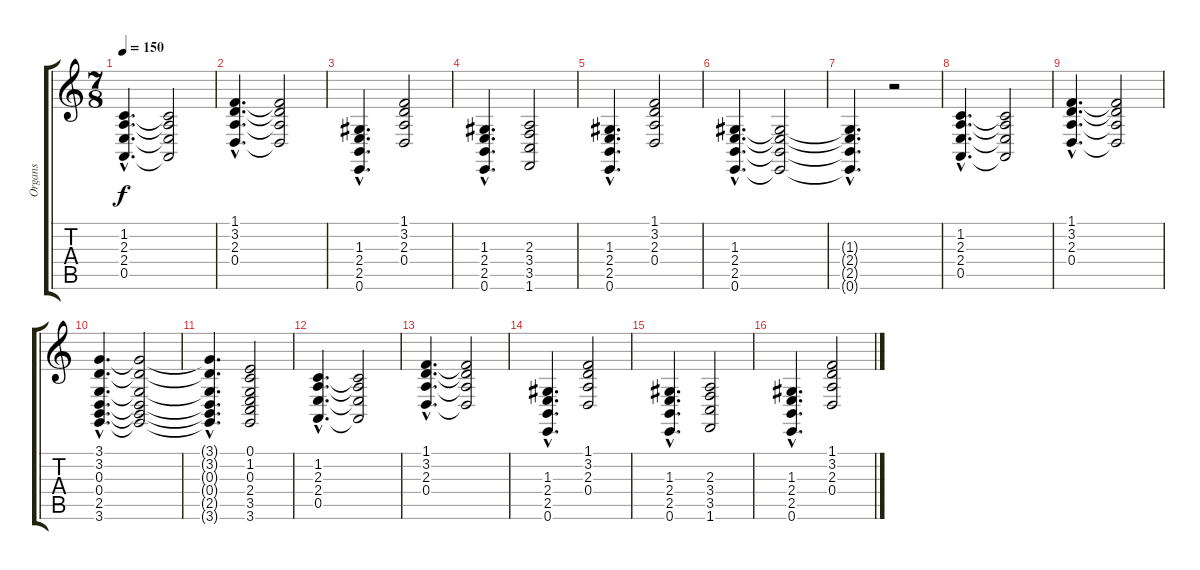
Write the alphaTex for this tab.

\track ("Organs" "Organs") {instrument drawbarorgan}
\staff {score tabs}
\tuning (E4 B3 G3 D3 A2 E2) {hide}
\ts (7 8)
\tempo 150
\clef g2
\ks c
(1.2{hac} 2.3{hac} 2.4{hac} 0.5{hac}).4{d dy f} (1.2{t} 2.3{t} 2.4{t} 0.5{t}).2 |
(1.1{hac} 3.2{hac} 2.3{hac} 0.4{hac}).4{d} (1.1{t} 3.2{t} 2.3{t} 0.4{t}).2 |
(1.3{hac} 2.4{hac} 2.5{hac} 0.6{hac}).4{d} (1.1 3.2 2.3 0.4).2 |
(1.3{hac} 2.4{hac} 2.5{hac} 0.6{hac}).4{d} (2.3 3.4 3.5 1.6).2 |
(1.3{hac} 2.4{hac} 2.5{hac} 0.6{hac}).4{d} (1.1 3.2 2.3 0.4).2 |
(1.3{hac} 2.4{hac} 2.5{hac} 0.6{hac}).4{d} (1.3{t} 2.4{t} 2.5{t} 0.6{t}).2 |
(1.3{hac t} 2.4{hac t} 2.5{hac t} 0.6{hac t}).4{d} r.2 |
(1.2{hac} 2.3{hac} 2.4{hac} 0.5{hac}).4{d} (1.2{t} 2.3{t} 2.4{t} 0.5{t}).2 |
(1.1{hac} 3.2{hac} 2.3{hac} 0.4{hac}).4{d} (1.1{t} 3.2{t} 2.3{t} 0.4{t}).2 |
(3.1{hac} 3.2{hac} 0.3{hac} 0.4{hac} 2.5{hac} 3.6{hac}).4{d} (3.1{t} 3.2{t} 0.3{t} 0.4{t} 2.5{t} 3.6{t}).2 |
(3.1{hac t} 3.2{hac t} 0.3{hac t} 0.4{hac t} 2.5{hac t} 3.6{hac t}).4{d} (0.1 1.2 0.3 2.4 3.5 3.6).2 |
(1.2{hac} 2.3{hac} 2.4{hac} 0.5{hac}).4{d} (1.2{t} 2.3{t} 2.4{t} 0.5{t}).2 |
(1.1{hac} 3.2{hac} 2.3{hac} 0.4{hac}).4{d} (1.1{t} 3.2{t} 2.3{t} 0.4{t}).2 |
(1.3{hac} 2.4{hac} 2.5{hac} 0.6{hac}).4{d} (1.1 3.2 2.3 0.4).2 |
(1.3{hac} 2.4{hac} 2.5{hac} 0.6{hac}).4{d} (2.3 3.4 3.5 1.6).2 |
(1.3{hac} 2.4{hac} 2.5{hac} 0.6{hac}).4{d} (1.1 3.2 2.3 0.4).2
